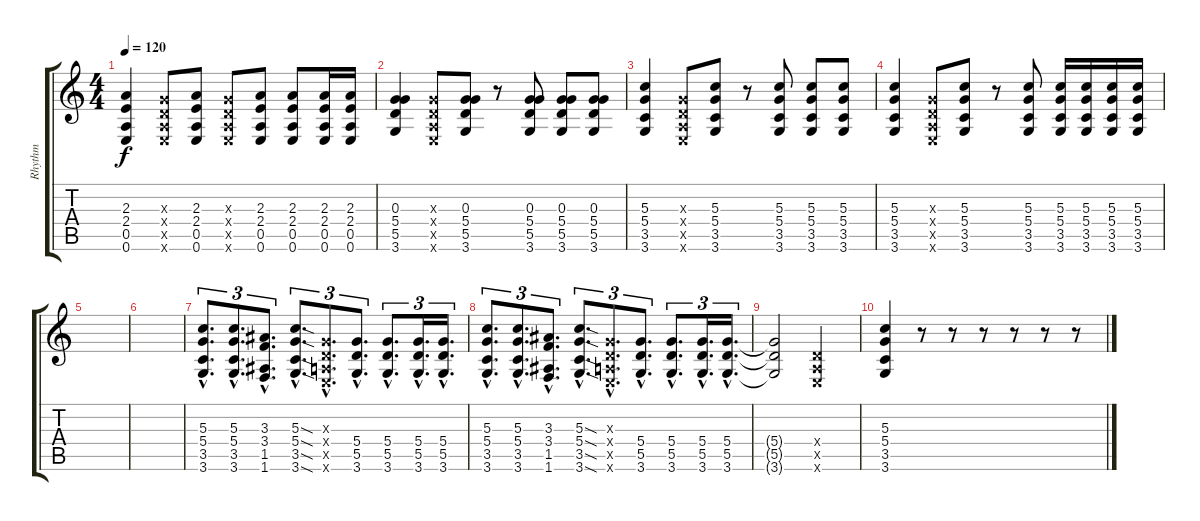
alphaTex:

\track ("Rhythm" "Rhythm") {instrument distortionguitar}
\staff {score tabs}
\tuning (E4 B3 G3 D3 A2 E2) {hide}
\ts (4 4)
\tempo 120
\clef g2
\ks c
(2.3 2.4 0.5 0.6).4{dy f} (0.3{x} 0.4{x} 0.5{x} 0.6{x}).8 (2.3 2.4 0.5 0.6).8 (0.3{x} 0.4{x} 0.5{x} 0.6{x}).8 (2.3 2.4 0.5 0.6).8 (2.3 2.4 0.5 0.6).8 (2.3 2.4 0.5 0.6).16 (2.3 2.4 0.5 0.6).16 |
(0.3 5.4 5.5 3.6).4 (0.3{x} 0.4{x} 0.5{x} 0.6{x}).8 (0.3 5.4 5.5 3.6).8 r.8 (0.3 5.4 5.5 3.6).8 (0.3 5.4 5.5 3.6).8 (0.3 5.4 5.5 3.6).8 |
(5.3 5.4 3.5 3.6).4 (0.3{x} 0.4{x} 0.5{x} 0.6{x}).8 (5.3 5.4 3.5 3.6).8 r.8 (5.3 5.4 3.5 3.6).8 (5.3 5.4 3.5 3.6).8 (5.3 5.4 3.5 3.6).8 |
(5.3 5.4 3.5 3.6).4 (0.3{x} 0.4{x} 0.5{x} 0.6{x}).8 (5.3 5.4 3.5 3.6).8 r.8 (5.3 5.4 3.5 3.6).8 (5.3 5.4 3.5 3.6).16 (5.3 5.4 3.5 3.6).16 (5.3 5.4 3.5 3.6).16 (5.3 5.4 3.5 3.6).16 |
|
|
(5.3{hac} 5.4{hac} 3.5{hac} 3.6{hac}).8{d tu (3 2)} (5.3{hac} 5.4{hac} 3.5{hac} 3.6{hac}).8{d tu (3 2)} (3.3{hac} 3.4{hac} 1.5{hac} 1.6{hac}).8{d tu (3 2)} (5.3{sod hac} 5.4{sod hac} 3.5{sod hac} 3.6{sod hac}).8{d tu (3 2)} (0.3{hac x} 0.4{hac x} 0.5{hac x} 0.6{hac x}).8{d tu (3 2)} (5.4{hac} 5.5{hac} 3.6{hac}).8{d tu (3 2)} (5.4{hac} 5.5{hac} 3.6{hac}).8{d tu (3 2)} (5.4{hac} 5.5{hac} 3.6{hac}).16{d tu (3 2)} (5.4{hac} 5.5{hac} 3.6{hac}).16{d tu (3 2)} |
(5.3{hac} 5.4{hac} 3.5{hac} 3.6{hac}).8{d tu (3 2)} (5.3{hac} 5.4{hac} 3.5{hac} 3.6{hac}).8{d tu (3 2)} (3.3{hac} 3.4{hac} 1.5{hac} 1.6{hac}).8{d tu (3 2)} (5.3{sod hac} 5.4{sod hac} 3.5{sod hac} 3.6{sod hac}).8{d tu (3 2)} (0.3{hac x} 0.4{hac x} 0.5{hac x} 0.6{hac x}).8{d tu (3 2)} (5.4{hac} 5.5{hac} 3.6{hac}).8{d tu (3 2)} (5.4{hac} 5.5{hac} 3.6{hac}).8{d tu (3 2)} (5.4{hac} 5.5{hac} 3.6{hac}).16{d tu (3 2)} (5.4{hac} 5.5{hac} 3.6{hac}).16{d tu (3 2)} |
(5.4{t} 5.5{t} 3.6{t}).2 (0.4{x} 0.5{x} 0.6{x}).2 |
(5.3 5.4 3.5 3.6).4 r.8 r.8 r.8 r.8 r.8 r.8
